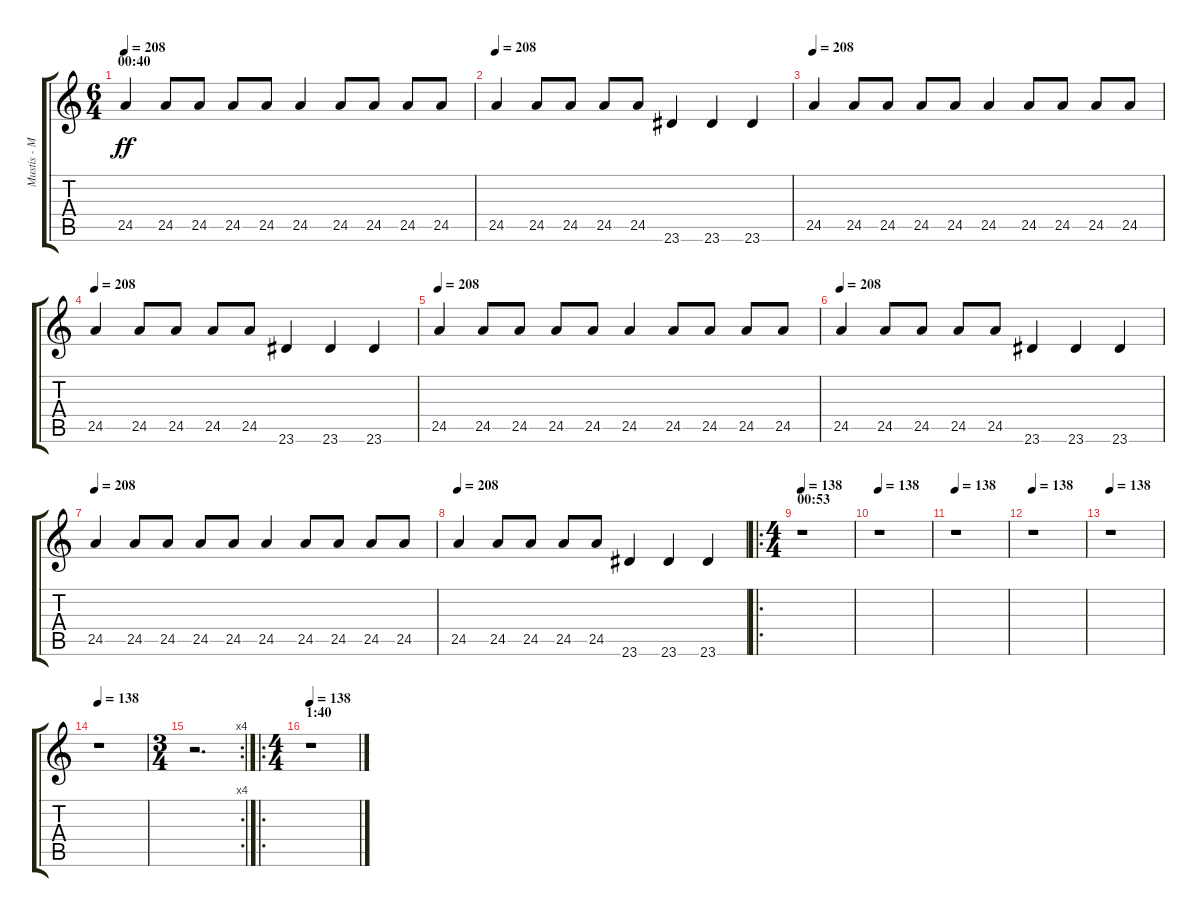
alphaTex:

\track ("Mustis - Music Box" "Mustis - M") {instrument musicbox}
\staff {score tabs}
\tuning (E4 B3 G3 D3 A2 E2) {hide}
\ts (6 4)
\section ("" "00:40")
\tempo 208
\clef g2
\ks c
24.5.4{dy ff} 24.5.8 24.5.8 24.5.8 24.5.8 24.5.4 24.5.8 24.5.8 24.5.8 24.5.8 |
\tempo 208
24.5.4 24.5.8 24.5.8 24.5.8 24.5.8 23.6.4 23.6.4 23.6.4 |
\tempo 208
24.5.4 24.5.8 24.5.8 24.5.8 24.5.8 24.5.4 24.5.8 24.5.8 24.5.8 24.5.8 |
\tempo 208
24.5.4 24.5.8 24.5.8 24.5.8 24.5.8 23.6.4 23.6.4 23.6.4 |
\tempo 208
24.5.4 24.5.8 24.5.8 24.5.8 24.5.8 24.5.4 24.5.8 24.5.8 24.5.8 24.5.8 |
\tempo 208
24.5.4 24.5.8 24.5.8 24.5.8 24.5.8 23.6.4 23.6.4 23.6.4 |
\tempo 208
24.5.4 24.5.8 24.5.8 24.5.8 24.5.8 24.5.4 24.5.8 24.5.8 24.5.8 24.5.8 |
\tempo 208
24.5.4 24.5.8 24.5.8 24.5.8 24.5.8 23.6.4 23.6.4 23.6.4 |
\ro
\ts (4 4)
\section ("" "00:53")
\tempo 138
r.1 |
\tempo 138
r.1 |
\tempo 138
r.1 |
\tempo 138
r.1 |
\tempo 138
r.1 |
\tempo 138
r.1 |
\rc 4
\ts (3 4)
r.2{d} |
\ro
\ts (4 4)
\section ("" "1:40")
\tempo 138
r.1
